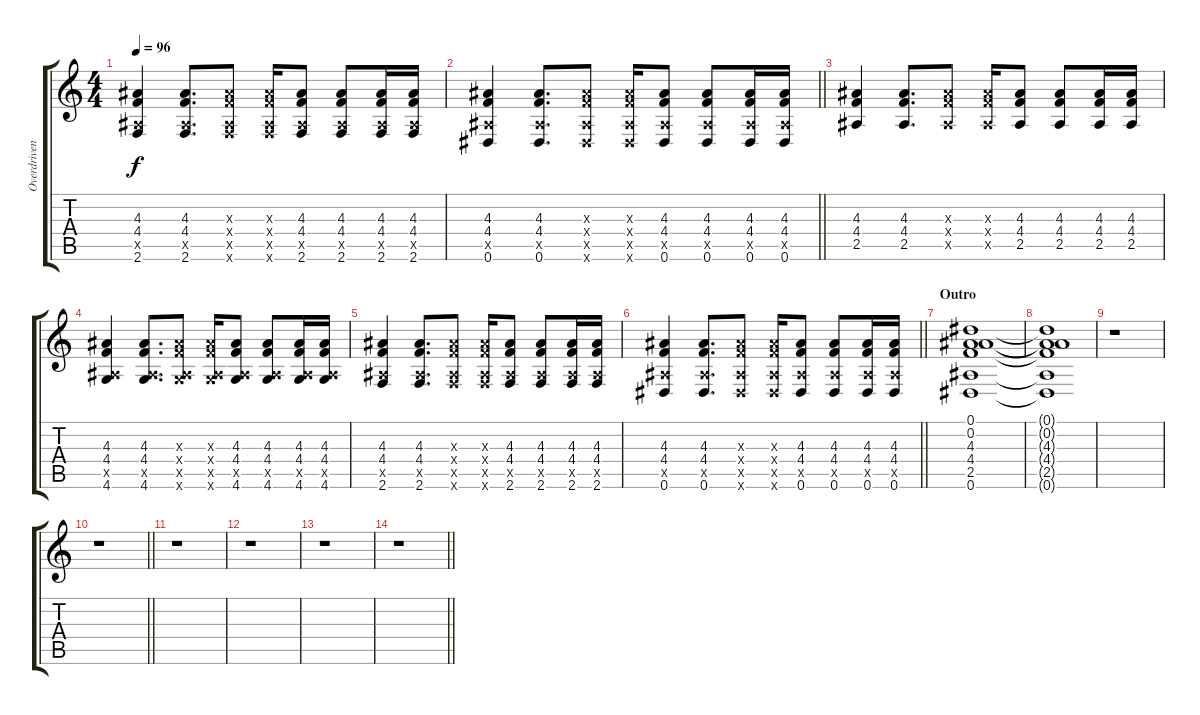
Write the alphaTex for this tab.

\track ("Overdriven Guitar" "Overdriven") {instrument overdrivenguitar}
\staff {score tabs}
\tuning (Eb4 Bb3 Gb3 Db3 Ab2 Eb2) {hide}
\ts (4 4)
\tempo 96
\clef g2
\ks c
(4.3 4.4 2.5{x} 2.6).4{dy f} (4.3 4.4 2.5{x} 2.6).8{d} (4.3{x} 4.4{x} 2.5{x} 2.6{x}).8 (4.3{x} 4.4{x} 2.5{x} 2.6{x}).16 (4.3 4.4 2.5{x} 2.6).8 (4.3 4.4 2.5{x} 2.6).8 (4.3 4.4 2.5{x} 2.6).16 (4.3 4.4 2.5{x} 2.6).16 |
\barLineRight lightlight
(4.3 4.4 2.5{x} 0.6).4 (4.3 4.4 2.5{x} 0.6).8{d} (4.3{x} 4.4{x} 2.5{x} 0.6{x}).8 (4.3{x} 4.4{x} 2.5{x} 0.6{x}).16 (4.3 4.4 2.5{x} 0.6).8 (4.3 4.4 2.5{x} 0.6).8 (4.3 4.4 2.5{x} 0.6).16 (4.3 4.4 2.5{x} 0.6).16 |
(4.3 4.4 2.5).4 (4.3 4.4 2.5).8{d} (4.3{x} 4.4{x} 2.5{x}).8 (4.3{x} 4.4{x} 2.5{x}).16 (4.3 4.4 2.5).8 (4.3 4.4 2.5).8 (4.3 4.4 2.5).16 (4.3 4.4 2.5).16 |
(4.3 4.4 2.5{x} 4.6).4 (4.3 4.4 2.5{x} 4.6).8{d} (4.3{x} 4.4{x} 2.5{x} 4.6{x}).8 (4.3{x} 4.4{x} 2.5{x} 4.6{x}).16 (4.3 4.4 2.5{x} 4.6).8 (4.3 4.4 2.5{x} 4.6).8 (4.3 4.4 2.5{x} 4.6).16 (4.3 4.4 2.5{x} 4.6).16 |
(4.3 4.4 2.5{x} 2.6).4 (4.3 4.4 2.5{x} 2.6).8{d} (4.3{x} 4.4{x} 2.5{x} 2.6{x}).8 (4.3{x} 4.4{x} 2.5{x} 2.6{x}).16 (4.3 4.4 2.5{x} 2.6).8 (4.3 4.4 2.5{x} 2.6).8 (4.3 4.4 2.5{x} 2.6).16 (4.3 4.4 2.5{x} 2.6).16 |
\barLineRight lightlight
(4.3 4.4 2.5{x} 0.6).4 (4.3 4.4 2.5{x} 0.6).8{d} (4.3{x} 4.4{x} 2.5{x} 0.6{x}).8 (4.3{x} 4.4{x} 2.5{x} 0.6{x}).16 (4.3 4.4 2.5{x} 0.6).8 (4.3 4.4 2.5{x} 0.6).8 (4.3 4.4 2.5{x} 0.6).16 (4.3 4.4 2.5{x} 0.6).16 |
\section ("" "Outro")
(0.1 0.2 4.3 4.4 2.5 0.6).1{volume 0} |
(0.1{t} 0.2{t} 4.3{t} 4.4{t} 2.5{t} 0.6{t}).1 |
r.1 |
\barLineRight lightlight
r.1 |
r.1 |
r.1 |
r.1 |
\barLineRight lightlight
r.1
